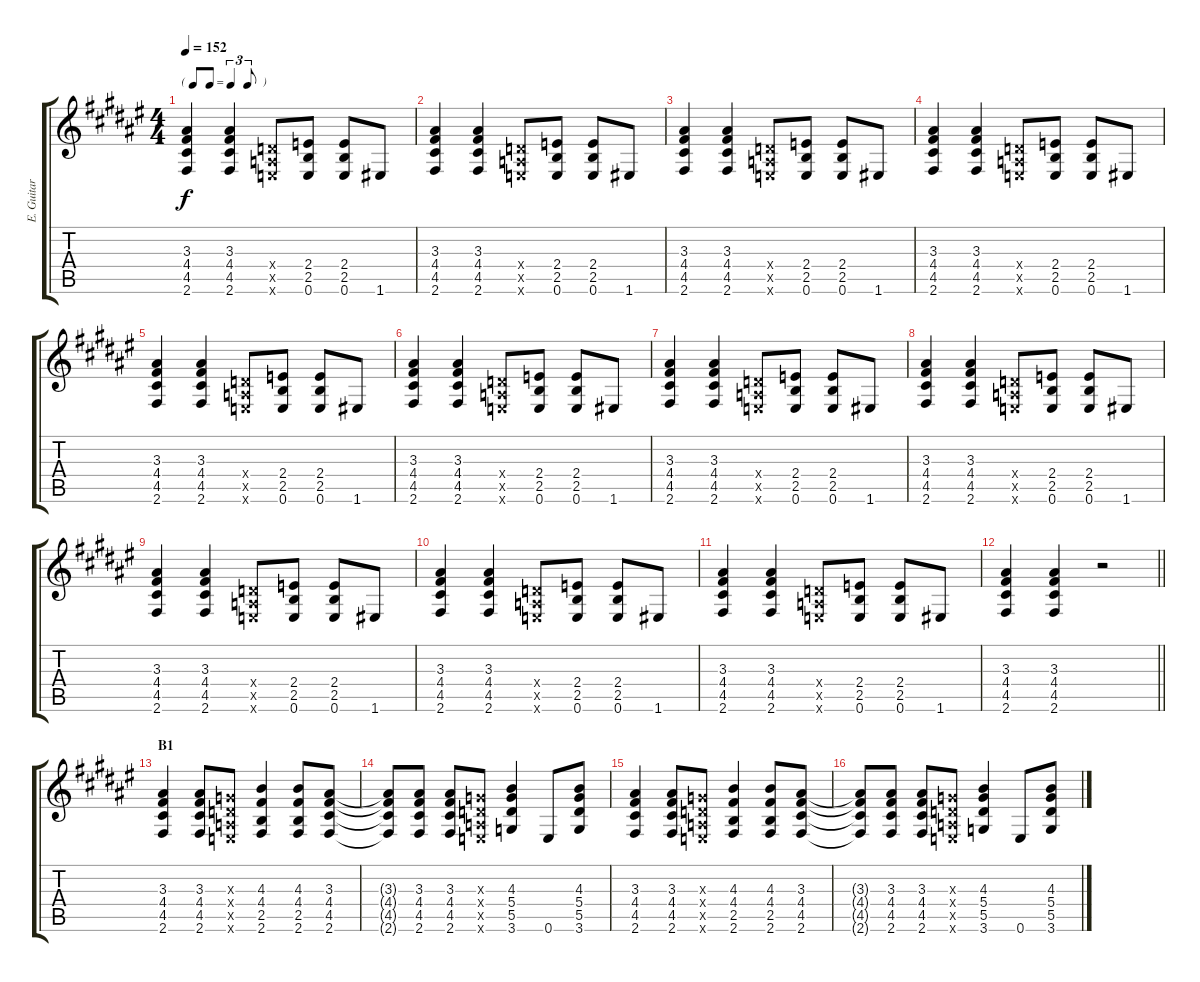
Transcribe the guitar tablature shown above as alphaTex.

\track ("E. Guitar III" "E. Guitar ") {instrument overdrivenguitar}
\staff {score tabs}
\tuning (E4 B3 G3 D3 A2 E2) {hide}
\ts (4 4)
\tf triplet8th
\tempo 152
\clef g2
\ks f#
(3.3 4.4 4.5 2.6).4{dy f} (3.3 4.4 4.5 2.6).4 (0.4{x} 0.5{x} 0.6{x}).8 (2.4 2.5 0.6).8 (2.4 2.5 0.6).8 1.6.8 |
(3.3 4.4 4.5 2.6).4 (3.3 4.4 4.5 2.6).4 (0.4{x} 0.5{x} 0.6{x}).8 (2.4 2.5 0.6).8 (2.4 2.5 0.6).8 1.6.8 |
(3.3 4.4 4.5 2.6).4 (3.3 4.4 4.5 2.6).4 (0.4{x} 0.5{x} 0.6{x}).8 (2.4 2.5 0.6).8 (2.4 2.5 0.6).8 1.6.8 |
(3.3 4.4 4.5 2.6).4 (3.3 4.4 4.5 2.6).4 (0.4{x} 0.5{x} 0.6{x}).8 (2.4 2.5 0.6).8 (2.4 2.5 0.6).8 1.6.8 |
(3.3 4.4 4.5 2.6).4 (3.3 4.4 4.5 2.6).4 (0.4{x} 0.5{x} 0.6{x}).8 (2.4 2.5 0.6).8 (2.4 2.5 0.6).8 1.6.8 |
(3.3 4.4 4.5 2.6).4 (3.3 4.4 4.5 2.6).4 (0.4{x} 0.5{x} 0.6{x}).8 (2.4 2.5 0.6).8 (2.4 2.5 0.6).8 1.6.8 |
(3.3 4.4 4.5 2.6).4 (3.3 4.4 4.5 2.6).4 (0.4{x} 0.5{x} 0.6{x}).8 (2.4 2.5 0.6).8 (2.4 2.5 0.6).8 1.6.8 |
(3.3 4.4 4.5 2.6).4 (3.3 4.4 4.5 2.6).4 (0.4{x} 0.5{x} 0.6{x}).8 (2.4 2.5 0.6).8 (2.4 2.5 0.6).8 1.6.8 |
(3.3 4.4 4.5 2.6).4 (3.3 4.4 4.5 2.6).4 (0.4{x} 0.5{x} 0.6{x}).8 (2.4 2.5 0.6).8 (2.4 2.5 0.6).8 1.6.8 |
(3.3 4.4 4.5 2.6).4 (3.3 4.4 4.5 2.6).4 (0.4{x} 0.5{x} 0.6{x}).8 (2.4 2.5 0.6).8 (2.4 2.5 0.6).8 1.6.8 |
(3.3 4.4 4.5 2.6).4 (3.3 4.4 4.5 2.6).4 (0.4{x} 0.5{x} 0.6{x}).8 (2.4 2.5 0.6).8 (2.4 2.5 0.6).8 1.6.8 |
\barLineRight lightlight
(3.3 4.4 4.5 2.6).4 (3.3 4.4 4.5 2.6).4 r.2 |
\section ("" "B1")
(3.3 4.4 4.5 2.6).4 (3.3 4.4 4.5 2.6).8 (0.3{x} 0.4{x} 0.5{x} 0.6{x}).8 (4.3 4.4 2.5 2.6).4 (4.3 4.4 2.5 2.6).8 (3.3 4.4 4.5 2.6).8 |
(3.3{t} 4.4{t} 4.5{t} 2.6{t}).8 (3.3 4.4 4.5 2.6).8 (3.3 4.4 4.5 2.6).8 (0.3{x} 0.4{x} 0.5{x} 0.6{x}).8 (4.3 5.4 5.5 3.6).4 0.6.8 (4.3 5.4 5.5 3.6).8 |
(3.3 4.4 4.5 2.6).4 (3.3 4.4 4.5 2.6).8 (0.3{x} 0.4{x} 0.5{x} 0.6{x}).8 (4.3 4.4 2.5 2.6).4 (4.3 4.4 2.5 2.6).8 (3.3 4.4 4.5 2.6).8 |
(3.3{t} 4.4{t} 4.5{t} 2.6{t}).8 (3.3 4.4 4.5 2.6).8 (3.3 4.4 4.5 2.6).8 (0.3{x} 0.4{x} 0.5{x} 0.6{x}).8 (4.3 5.4 5.5 3.6).4 0.6.8 (4.3 5.4 5.5 3.6).8
